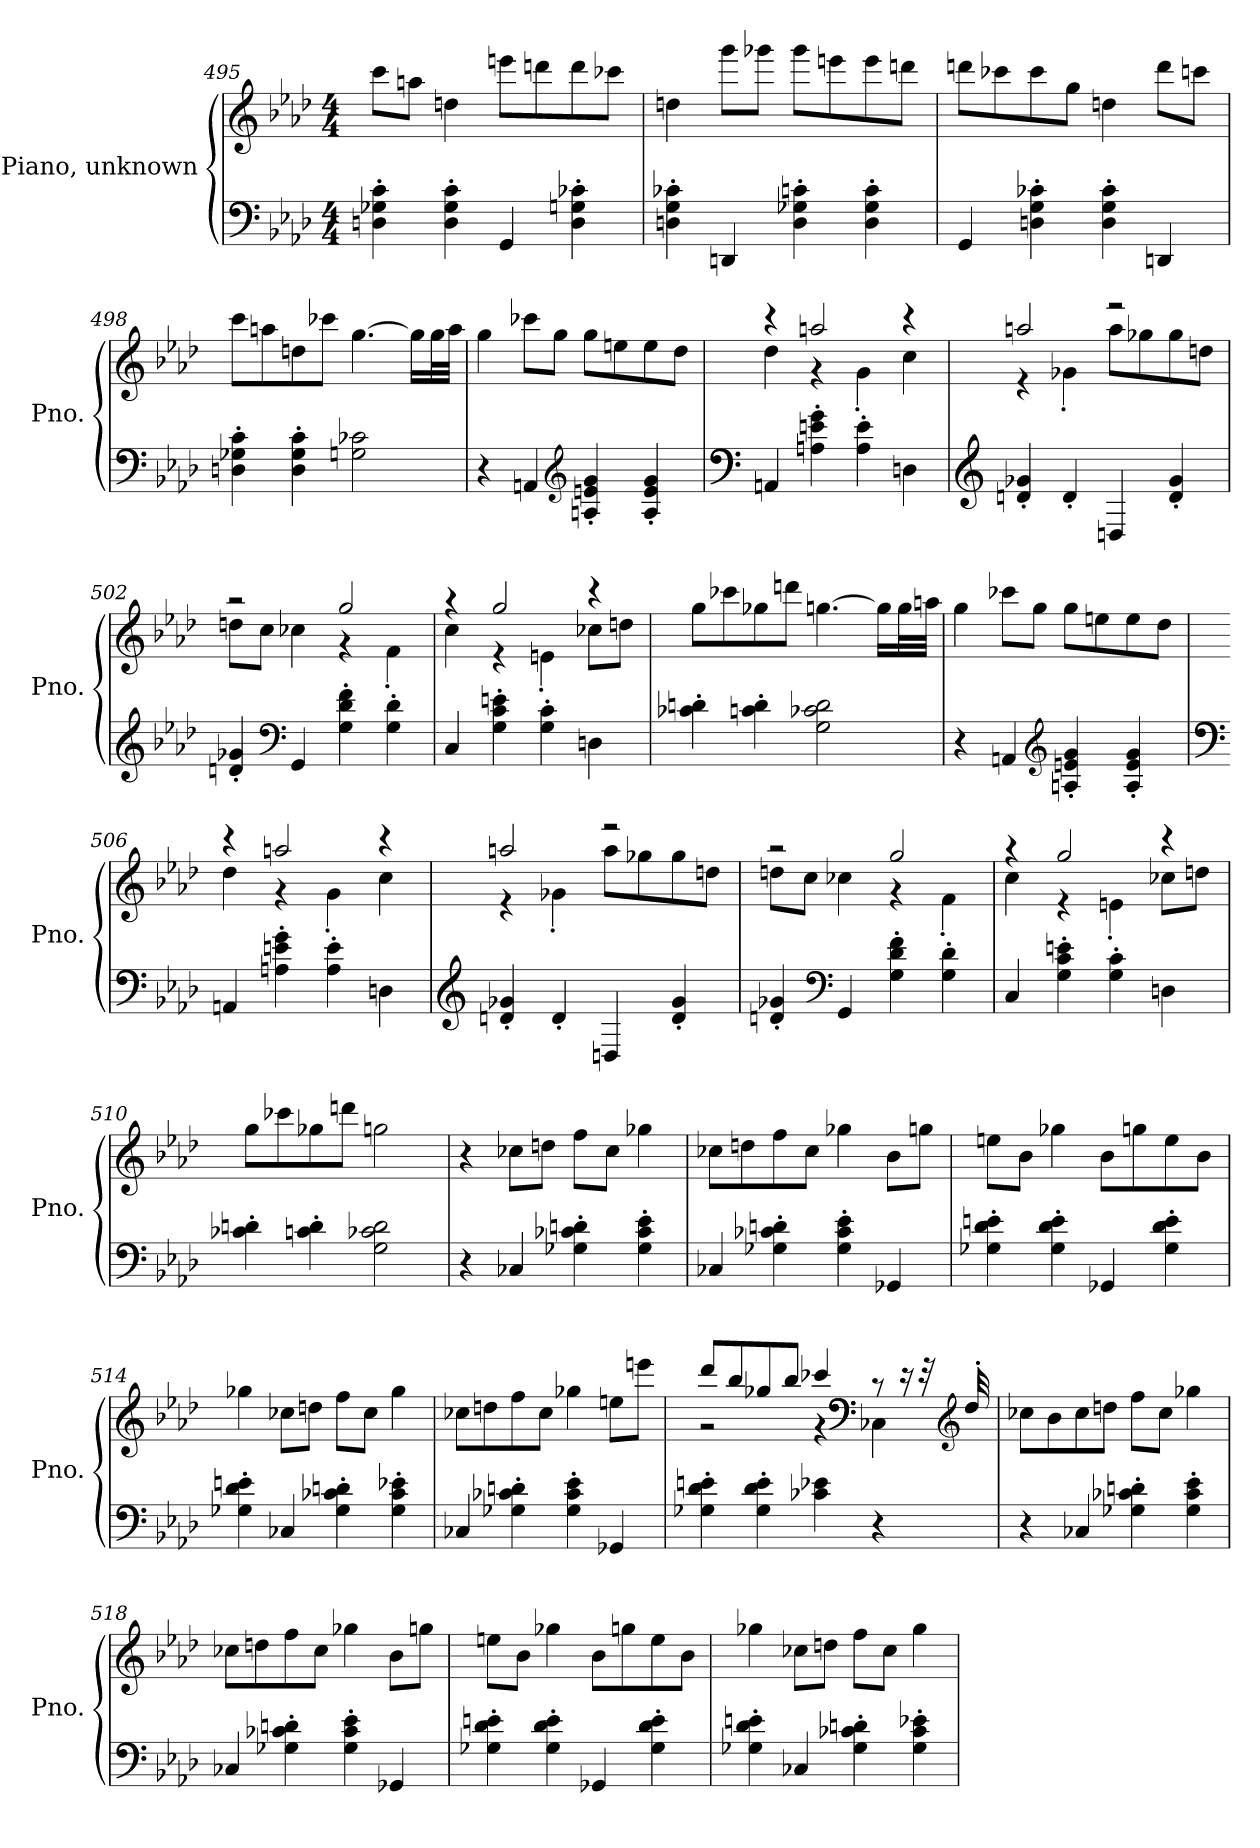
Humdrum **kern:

**kern	**kern
*part1	*part1
*staff2	*staff1
*I"Piano, unknown	*
*I'Pno.	*
*clefF4	*clefG2
*k[b-e-a-d-]	*k[b-e-a-d-]
*M4/4	*M4/4
=495	=495
4Dn\' 4G-X\' 4c\'	8ccc\L
.	8aan\J
4D\' 4G-\' 4c\'	4ddn\
4GG/	8eeen\L
.	8dddn\
4D\' 4Gn\' 4c-X\'	8ddd\
.	8ccc-X\J
!!LO:LB:g=z
=496	=496
4Dn\' 4G\' 4c-X\'	4ddn\
4DDn/	8ggg\L
.	8ggg-X\J
4D\' 4G-X\' 4cn\'	8ggg-\L
.	8eeen\
4D\' 4G-\' 4c\'	8eee\
.	8dddn\J
=497	=497
4GG/	8dddn\L
.	8ccc-X\
4Dn\' 4G\' 4c-X\'	8ccc-\
.	8gg\J
4D\' 4G\' 4c-\'	4ddn\
4DDn/	8ddd\L
.	8cccn\J
=498	=498
4Dn\' 4G-X\' 4c\'	8ccc\L
.	8aan\
4D\' 4G-\' 4c\'	8ddn\
.	8ccc-X\J
2Gn\ 2c-X\	[4.gg\
.	16gg\LL]
.	32gg\L
.	32aa\JJJ
!!LO:PB:g=z
=499	=499
4r	4gg\
4AAn/	8ccc-X\L
.	8gg\J
*clefG2	*
4An/' 4en/' 4g/'	8gg\L
.	8een\
4A/' 4e/' 4g/'	8ee\
.	8dd-\J
=500	=500
*clefF4	*
*	*^
4AAn/	4r	4dd-\
4An\' 4en\' 4g\'	2aan/	4r
4A\' 4e\'	.	4g'\
4Dn\	4r	4cc\
=501	=501	=501
*clefG2	*	*
4dn/' 4g-X/'	2aan/	4r
4d'/	.	4g-X'\
4Dn/	2r	8aa\L
.	.	8gg-X\
4d/' 4g-/'	.	8gg-\
.	.	8ddn\J
=502	=502	=502
4dn/' 4g-X/'	2r	8ddn\L
.	.	8cc\J
*clefF4	*	*
4GG/	.	4cc-X\
4G\' 4d\' 4f\'	2gg/	4r
4G\' 4d\'	.	4f'\
!!LO:LB:g=z	!!
=503	=503	=503
4C/	4r	4cc\
4G\' 4c\' 4en\'	2gg/	4r
4G\' 4c\'	.	4en'\
4Dn\	4r	8cc-X\L
.	.	8ddn\J
*	*v	*v
=504	=504
4c-X\' 4dn\'	8gg\L
.	8ccc-X\
4cn\' 4d\'	8gg-X\
.	8dddn\J
2G\ 2c-X\ 2d\	[4.ggn\
.	16gg\LL]
.	32gg\L
.	32aan\JJJ
=505	=505
4r	4gg\
4AAn/	8ccc-X\L
.	8gg\J
*clefG2	*
4An/' 4en/' 4g/'	8gg\L
.	8een\
4A/' 4e/' 4g/'	8ee\
.	8dd-\J
=506	=506
*clefF4	*
*	*^
4AAn/	4r	4dd-\
4An\' 4en\' 4g\'	2aan/	4r
4A\' 4e\'	.	4g'\
4Dn\	4r	4cc\
!!LO:LB:g=z	!!
=507	=507	=507
*clefG2	*	*
4dn/' 4g-X/'	2aan/	4r
4d'/	.	4g-X'\
4Dn/	2r	8aa\L
.	.	8gg-X\
4d/' 4g-/'	.	8gg-\
.	.	8ddn\J
=508	=508	=508
4dn/' 4g-X/'	2r	8ddn\L
.	.	8cc\J
*clefF4	*	*
4GG/	.	4cc-X\
4G\' 4d\' 4f\'	2gg/	4r
4G\' 4d\'	.	4f'\
=509	=509	=509
4C/	4r	4cc\
4G\' 4c\' 4en\'	2gg/	4r
4G\' 4c\'	.	4en'\
4Dn\	4r	8cc-X\L
.	.	8ddn\J
*	*v	*v
=510	=510
4c-X\' 4dn\'	8gg\L
.	8ccc-X\
4cn\' 4d\'	8gg-X\
.	8dddn\J
2G\ 2c-X\ 2d\	2ggn\
!!LO:LB:g=z
=511	=511
4r	4r
4C-X/	8cc-X\L
.	8ddn\J
4G-X\' 4c-X\' 4dn\'	8ff\L
.	8cc-\J
4G-\' 4c-\' 4e-\'	4gg-X\
=512	=512
4C-X/	8cc-X\L
.	8ddn\
4G-X\' 4c-X\' 4dn\'	8ff\
.	8cc-\J
4G-\' 4c-\' 4e-\'	4gg-X\
4GG-X/	8b-\L
.	8ggn\J
=513	=513
4G-X\' 4d-\' 4en\'	8een\L
.	8b-\J
4G-\' 4d-\' 4e\'	4gg-X\
4GG-X/	8b-\L
.	8ggn\
4G-\' 4d-\' 4e\'	8ee\
.	8b-\J
=514	=514
4G-X\' 4d-\' 4en\'	4gg-X\
4C-X/	8cc-X\L
.	8ddn\J
4G-\' 4c-X\' 4dn\'	8ff\L
.	8cc-\J
4G-\' 4c-\' 4e-X\'	4gg-\
!!LO:LB:g=z
=515	=515
4C-X/	8cc-X\L
.	8ddn\
4G-X\' 4c-X\' 4dn\'	8ff\
.	8cc-\J
4G-\' 4c-\' 4e-\'	4gg-X\
4GG-X/	8een\L
.	8eeen\J
=516	=516
*	*^
4G-X\' 4d-\' 4en\'	8ddd-/L	2r
.	8bb-/	.
4G-\' 4d-\' 4e\'	8gg-X/	.
.	8bb-/J	.
4c-X\ 4e-X\	4ccc-X/	4r
*	*clefF4	*
4r	8r	4C-X\
.	16r	.
.	32r	.
*	*clefG2	*
.	32dd-'/	.
*	*v	*v
=517	=517
4r	8cc-X\L
.	8b-\
4C-X/	8cc-\
.	8ddn\J
4G-X\' 4c-X\' 4dn\'	8ff\L
.	8cc-\J
4G-\' 4c-\' 4e-\'	4gg-X\
!!LO:LB:g=z
=518	=518
4C-X/	8cc-X\L
.	8ddn\
4G-X\' 4c-X\' 4dn\'	8ff\
.	8cc-\J
4G-\' 4c-\' 4e-\'	4gg-X\
4GG-X/	8b-\L
.	8ggn\J
=519	=519
4G-X\' 4d-\' 4en\'	8een\L
.	8b-\J
4G-\' 4d-\' 4e\'	4gg-X\
4GG-X/	8b-\L
.	8ggn\
4G-\' 4d-\' 4e\'	8ee\
.	8b-\J
=520	=520
4G-X\' 4d-\' 4en\'	4gg-X\
4C-X/	8cc-X\L
.	8ddn\J
4G-\' 4c-X\' 4dn\'	8ff\L
.	8cc-\J
4G-\' 4c-\' 4e-X\'	4gg-\
=	=
*-	*-
